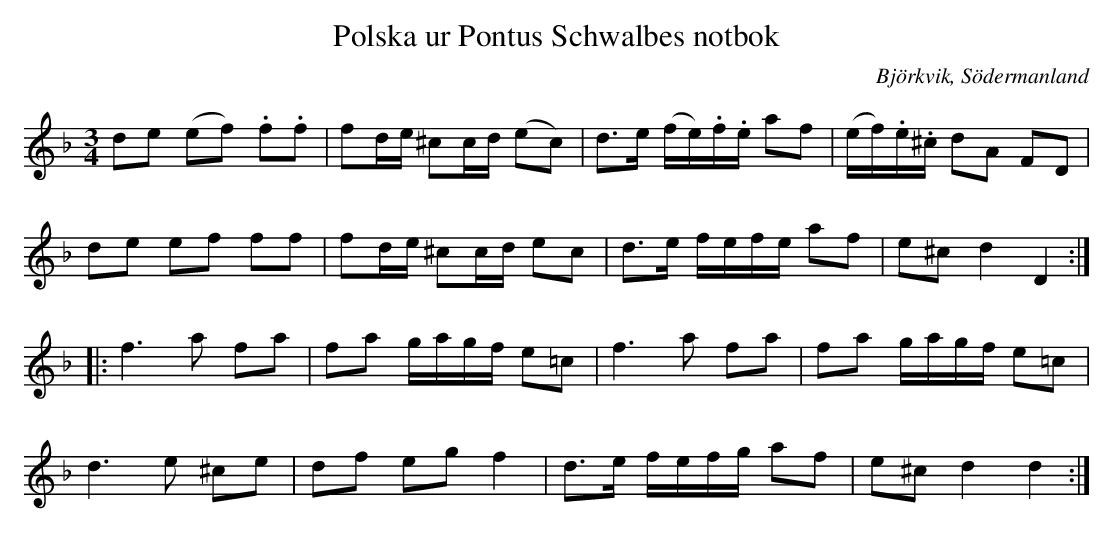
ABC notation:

X:1
T:Polska ur Pontus Schwalbes notbok
O:Björkvik, Södermanland
M:3/4
L:1/16
K:Dm
d2e2 (e2f2) .f2.f2 | f2de ^c2cd (e2c2) | d2>e2 (fe).f.e a2f2 | (ef).e.^c d2A2 F2D2 |
d2e2 e2f2 f2f2 | f2de ^c2cd e2c2 | d2>e2 fefe a2f2 | e2^c2 d4 D4 ::
f6 a2 f2a2 | f2a2 gagf e2=c2 | f6 a2 f2a2 | f2a2 gagf e2=c2 |
d6 e2 ^c2e2 | d2f2 e2g2 f4 | d2>e2 fefg a2f2 | e2^c2 d4 d4 :|
